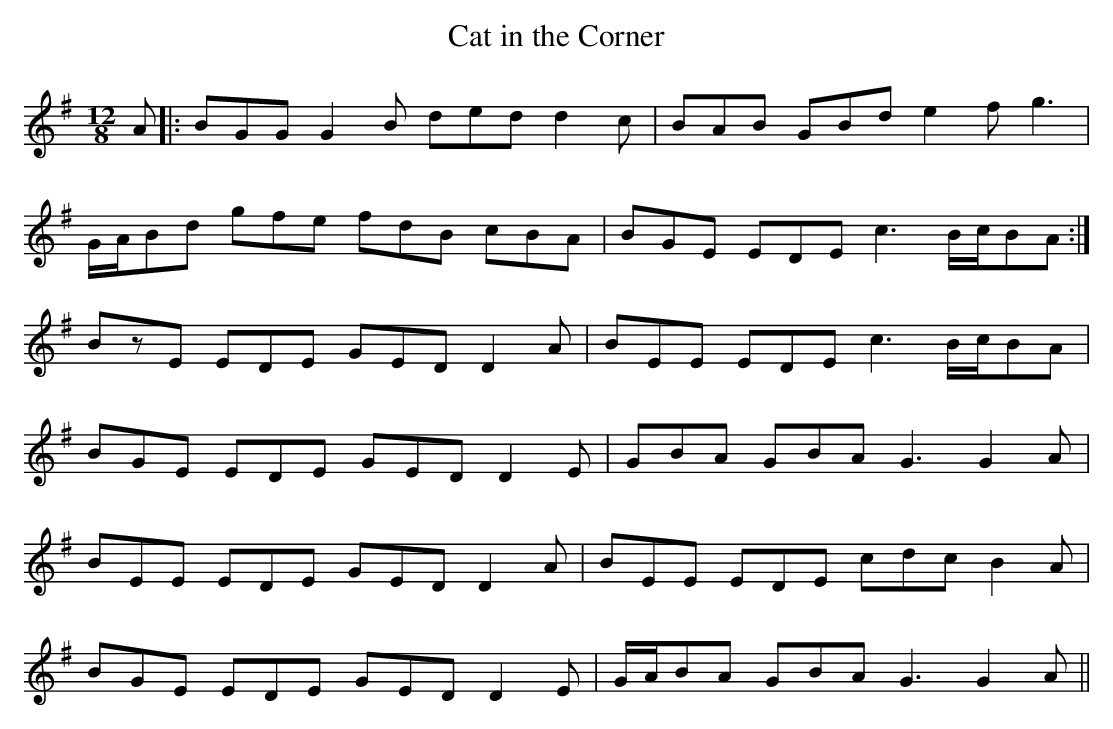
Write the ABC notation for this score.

X:1
T: Cat in the Corner
L: 1/8
M: 12/8
K: G
A|: BGG G2B ded d2c|BAB GBd e2f g3|
G/A/Bd gfe fdB cBA|BGE EDE c3 B/c/BA :|
BzE EDE GED D2A|BEE EDE c3 B/c/BA|
BGE EDE GED D2E|GBA GBA G3 G2A|
BEE EDE GED D2A|BEE EDE cdc B2A|
BGE EDE GED D2E|G/A/BA GBA G3 G2A ||
